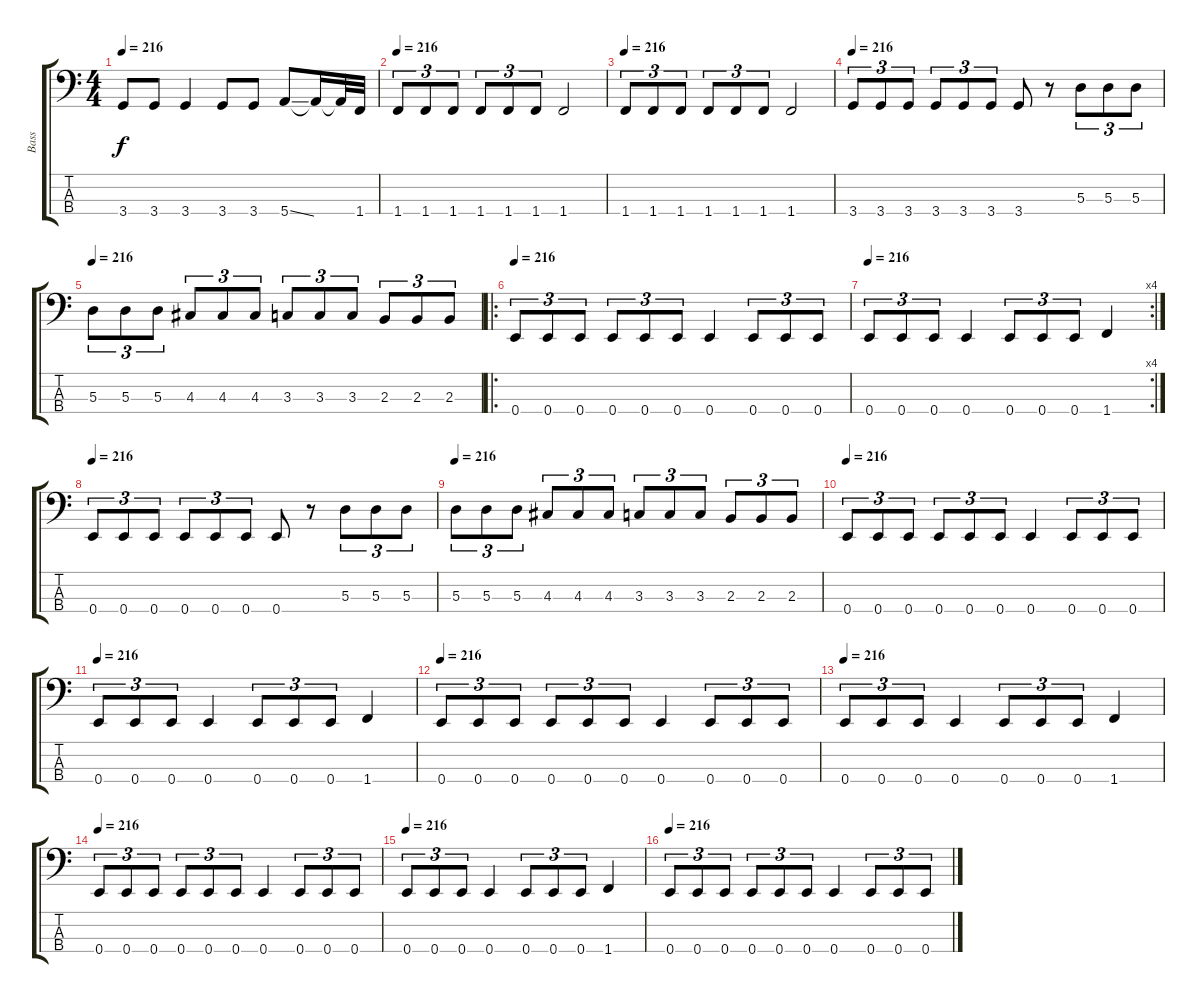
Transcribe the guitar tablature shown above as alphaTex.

\track ("Bass" "Bass") {instrument electricbasspick}
\staff {score tabs}
\tuning (G2 D2 A1 E1) {hide}
\ts (4 4)
\tempo 216
\clef f4
\ks c
3.4.8{dy f} 3.4.8 3.4.4 3.4.8 3.4.8 5.4{ss}.8 5.4{t}.16 5.4{t}.32 1.4.32 |
\tempo 216
1.4.8{tu (3 2)} 1.4.8{tu (3 2)} 1.4.8{tu (3 2)} 1.4.8{tu (3 2)} 1.4.8{tu (3 2)} 1.4.8{tu (3 2)} 1.4.2 |
\tempo 216
1.4.8{tu (3 2)} 1.4.8{tu (3 2)} 1.4.8{tu (3 2)} 1.4.8{tu (3 2)} 1.4.8{tu (3 2)} 1.4.8{tu (3 2)} 1.4.2 |
\tempo 216
3.4.8{tu (3 2)} 3.4.8{tu (3 2)} 3.4.8{tu (3 2)} 3.4.8{tu (3 2)} 3.4.8{tu (3 2)} 3.4.8{tu (3 2)} 3.4.8 r.8 5.3.8{tu (3 2)} 5.3.8{tu (3 2)} 5.3.8{tu (3 2)} |
\tempo 216
5.3.8{tu (3 2)} 5.3.8{tu (3 2)} 5.3.8{tu (3 2)} 4.3.8{tu (3 2)} 4.3.8{tu (3 2)} 4.3.8{tu (3 2)} 3.3.8{tu (3 2)} 3.3.8{tu (3 2)} 3.3.8{tu (3 2)} 2.3.8{tu (3 2)} 2.3.8{tu (3 2)} 2.3.8{tu (3 2)} |
\ro
\tempo 216
0.4.8{tu (3 2)} 0.4.8{tu (3 2)} 0.4.8{tu (3 2)} 0.4.8{tu (3 2)} 0.4.8{tu (3 2)} 0.4.8{tu (3 2)} 0.4.4 0.4.8{tu (3 2)} 0.4.8{tu (3 2)} 0.4.8{tu (3 2)} |
\rc 4
\tempo 216
0.4.8{tu (3 2)} 0.4.8{tu (3 2)} 0.4.8{tu (3 2)} 0.4.4 0.4.8{tu (3 2)} 0.4.8{tu (3 2)} 0.4.8{tu (3 2)} 1.4.4 |
\tempo 216
0.4.8{tu (3 2)} 0.4.8{tu (3 2)} 0.4.8{tu (3 2)} 0.4.8{tu (3 2)} 0.4.8{tu (3 2)} 0.4.8{tu (3 2)} 0.4.8 r.8 5.3.8{tu (3 2)} 5.3.8{tu (3 2)} 5.3.8{tu (3 2)} |
\tempo 216
5.3.8{tu (3 2)} 5.3.8{tu (3 2)} 5.3.8{tu (3 2)} 4.3.8{tu (3 2)} 4.3.8{tu (3 2)} 4.3.8{tu (3 2)} 3.3.8{tu (3 2)} 3.3.8{tu (3 2)} 3.3.8{tu (3 2)} 2.3.8{tu (3 2)} 2.3.8{tu (3 2)} 2.3.8{tu (3 2)} |
\tempo 216
0.4.8{tu (3 2)} 0.4.8{tu (3 2)} 0.4.8{tu (3 2)} 0.4.8{tu (3 2)} 0.4.8{tu (3 2)} 0.4.8{tu (3 2)} 0.4.4 0.4.8{tu (3 2)} 0.4.8{tu (3 2)} 0.4.8{tu (3 2)} |
\tempo 216
0.4.8{tu (3 2)} 0.4.8{tu (3 2)} 0.4.8{tu (3 2)} 0.4.4 0.4.8{tu (3 2)} 0.4.8{tu (3 2)} 0.4.8{tu (3 2)} 1.4.4 |
\tempo 216
0.4.8{tu (3 2)} 0.4.8{tu (3 2)} 0.4.8{tu (3 2)} 0.4.8{tu (3 2)} 0.4.8{tu (3 2)} 0.4.8{tu (3 2)} 0.4.4 0.4.8{tu (3 2)} 0.4.8{tu (3 2)} 0.4.8{tu (3 2)} |
\tempo 216
0.4.8{tu (3 2)} 0.4.8{tu (3 2)} 0.4.8{tu (3 2)} 0.4.4 0.4.8{tu (3 2)} 0.4.8{tu (3 2)} 0.4.8{tu (3 2)} 1.4.4 |
\tempo 216
0.4.8{tu (3 2)} 0.4.8{tu (3 2)} 0.4.8{tu (3 2)} 0.4.8{tu (3 2)} 0.4.8{tu (3 2)} 0.4.8{tu (3 2)} 0.4.4 0.4.8{tu (3 2)} 0.4.8{tu (3 2)} 0.4.8{tu (3 2)} |
\tempo 216
0.4.8{tu (3 2)} 0.4.8{tu (3 2)} 0.4.8{tu (3 2)} 0.4.4 0.4.8{tu (3 2)} 0.4.8{tu (3 2)} 0.4.8{tu (3 2)} 1.4.4 |
\tempo 216
0.4.8{tu (3 2)} 0.4.8{tu (3 2)} 0.4.8{tu (3 2)} 0.4.8{tu (3 2)} 0.4.8{tu (3 2)} 0.4.8{tu (3 2)} 0.4.4 0.4.8{tu (3 2)} 0.4.8{tu (3 2)} 0.4.8{tu (3 2)}
